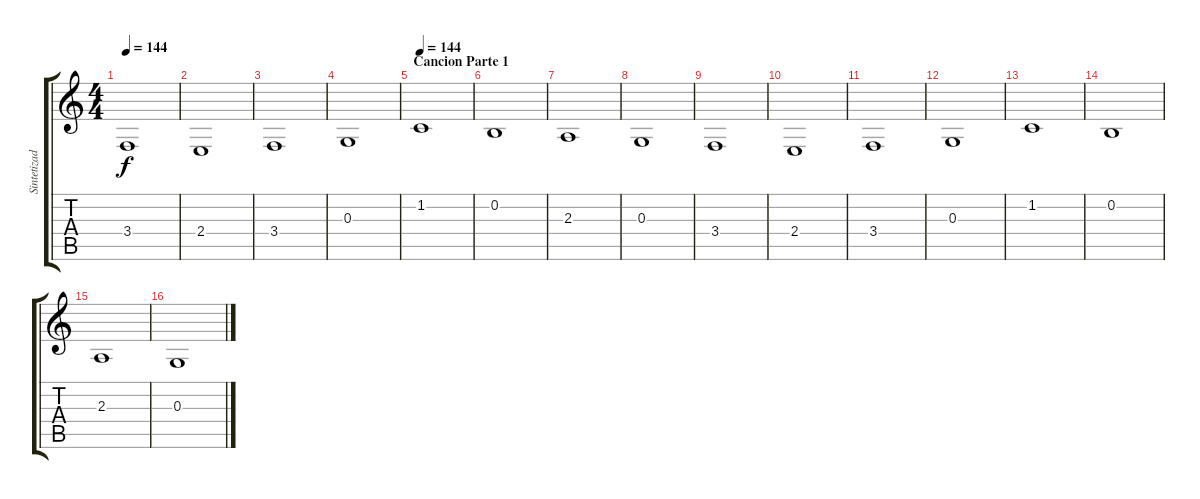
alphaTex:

\track ("Sintetizador" "Sintetizad") {instrument choiraahs}
\staff {score tabs}
\tuning (E4 B3 G3 D3 A2 E2) {hide}
\ts (4 4)
\tempo 144
\clef g2
\ks c
3.4.1{dy f} |
2.4.1 |
3.4.1 |
0.3.1 |
\section ("" "Cancion Parte 1")
\tempo 144
1.2.1 |
0.2.1 |
2.3.1 |
0.3.1 |
3.4.1 |
2.4.1 |
3.4.1 |
0.3.1 |
1.2.1 |
0.2.1 |
2.3.1 |
0.3.1
